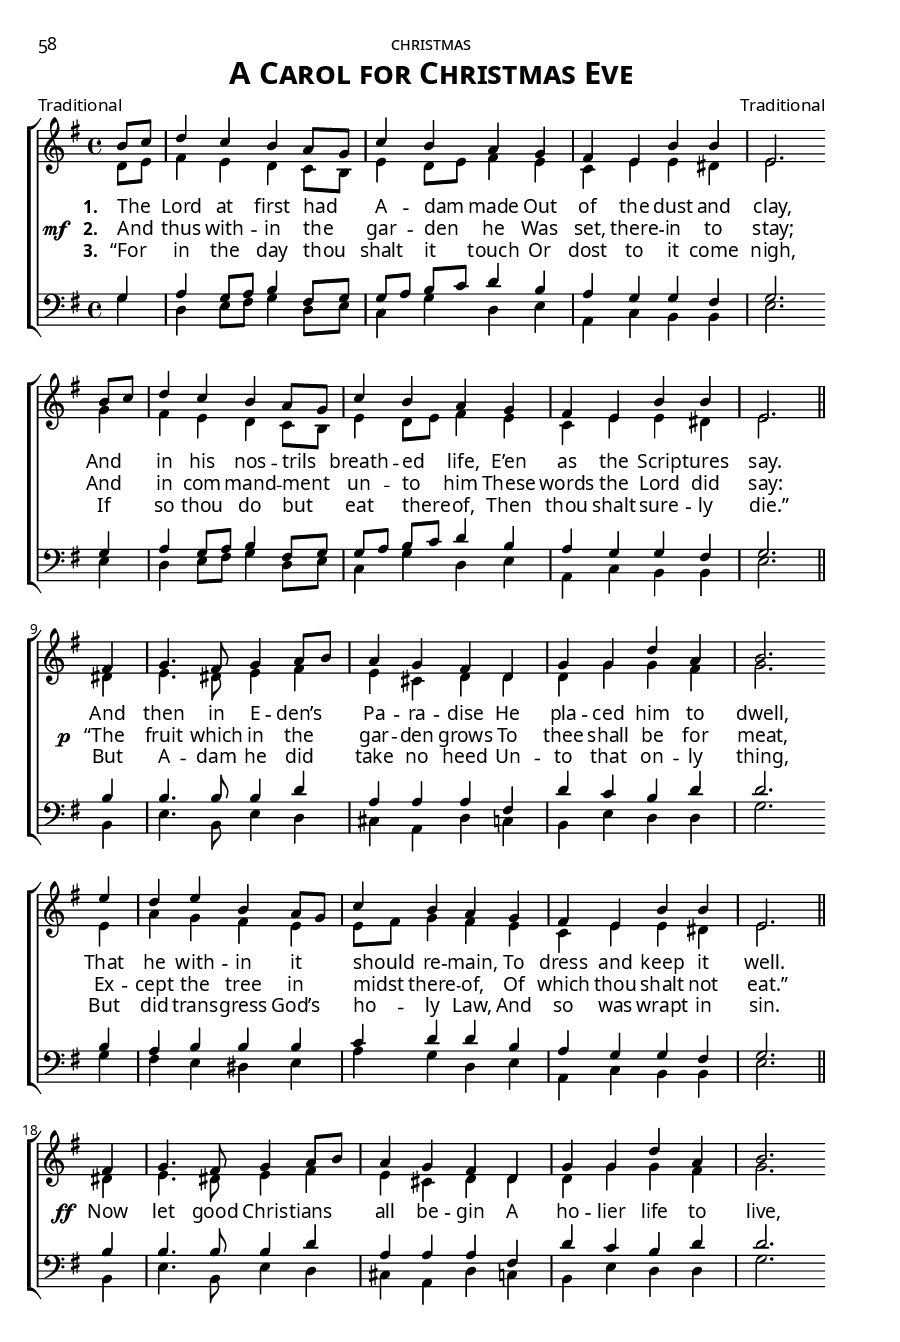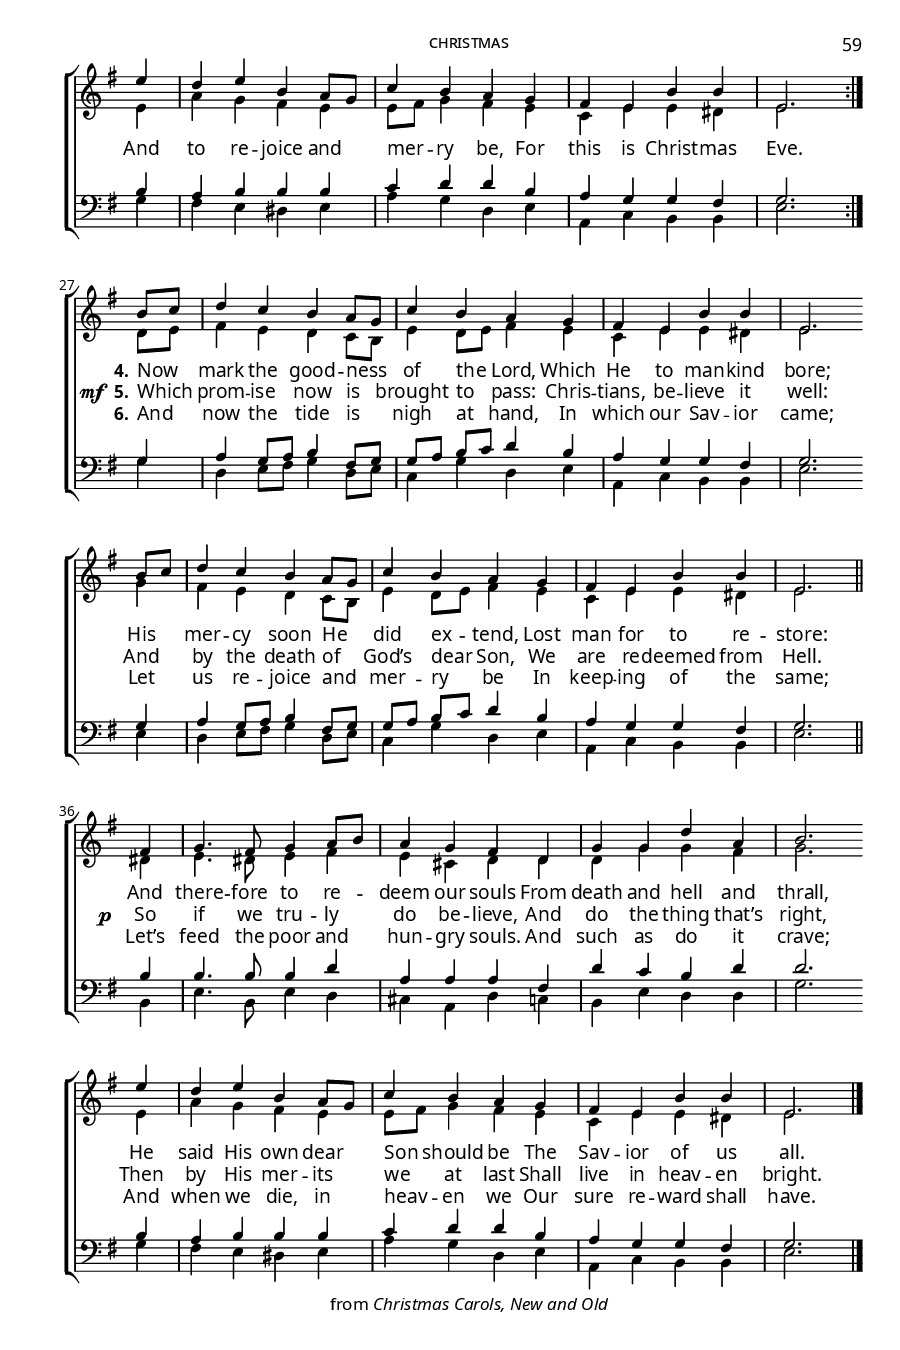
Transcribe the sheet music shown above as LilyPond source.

\version "2.14.2"
\include "util.ly"
\header {
  title = \markup{\override #'(font-name . "Garamond Premier Pro Semibold"){ \abs-fontsize #15 \smallCapsOldStyle"A Carol for Christmas Eve"}}
  poet = \markup\oldStyleNum"Traditional"
  composer = \markup\oldStyleNum"Traditional"
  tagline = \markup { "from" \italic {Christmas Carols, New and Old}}
}
\paper {
  %print-all-headers = ##f
  paper-height = 9\in
  paper-width = 6\in
  indent = 0\in
  %system-system-spacing = #'((basic-distance . 10) (padding . 0))
  system-system-spacing =
    #'((basic-distance . 0)
       (minimum-distance . 0)
       (padding . -5)
       (stretchability . 100))
  ragged-last-bottom = ##f
  ragged-bottom = ##f
  two-sided = ##t
  inner-margin = 0.5\in
  outer-margin = 0.25\in
  top-margin = 0.25\in
  bottom-margin = 0.25\in
  first-page-number = #058
  print-first-page-number = ##t
  headerLine = \markup{\override #'(font-name . "Garamond Premier Pro") \smallCapsOldStyle"christmas"}
  oddHeaderMarkup = \markup\fill-line{
     \override #'(font-name . "Garamond Premier Pro")\abs-fontsize #8.5
     \combine 
        \fill-line{"" \on-the-fly #print-page-number-check-first
        \oldStylePageNum""
        }
        \fill-line{\headerLine}
  }
  evenHeaderMarkup = \markup {
     \override #'(font-name . "Garamond Premier Pro")\abs-fontsize #8.5
     \combine
        \on-the-fly #print-page-number-check-first
        \oldStylePageNum""
        \fill-line{\headerLine}
  }
}
#(set-global-staff-size 15) \paper{ #(define fonts (make-pango-font-tree "GoudyOlSt BT" "Garamond Premier Pro" "Garamond Premier Pro" (/ 15 20))) }
global = {
  \key g \major
  \time 4/4
  \autoBeamOff
  \override DynamicLineSpanner #'staff-padding = #0.0
  \override DynamicLineSpanner #'Y-extent = #'(0 . 0)
}

sopMusic = \relative c'' {
  \partial 4 b8[ c] |
  d4 c b a8[ g] |
  c4 b a g |
  fis e b' b |
  
  e,2. \bar""\break b'8[ c] |
  d4 c b a8[ g] |
  c4 b a g |
  fis e b' b |
  \partial 2. e,2. \bar "||" \break
  
  \partial 4 fis4 |
  g4. fis8 g4 a8[ b] |
  a4 g fis d |
  g g d' a |
  b2. \bar""\break e4 |
  
  d e b a8[ g] |
  c4 b a g |
  fis e b' b |
  \partial 2. e,2. \bar "||" \break
  
  \partial 4 fis4 |
  g4. fis8 g4 a8[ b] |
  a4 g fis d |
  g g d' a |
  b2. \bar""\break e4 |
  
  d4 e b a8[ g] |
  c4 b a g |
  fis e b' b |
  \partial 2. e,2. \bar ":|" \break
  
  
  
  \partial 4 b'8[ c] |
  d4 c b a8[ g] |
  c4 b a g |
  fis e b' b |
  
  e,2. \bar""\break b'8[ c] |
  d4 c b a8[ g] |
  c4 b a g |
  fis e b' b |
  \partial 2. e,2. \bar "||" \break
  
  \partial 4 fis4 |
  g4. fis8 g4 a8[ b] |
  a4 g fis d |
  g g d' a |
  b2. \bar""\break e4 |
  
  d e b a8[ g] |
  c4 b a g |
  fis e b' b |
  \partial 2. e,2. \bar "|."
}
sopWords = \lyricmode {
  
}

altoMusic = \relative c' {
  d8[ e] |
  fis4 e d c8[ b] |
  e4 d8[ e] fis4 e |
  c e e dis |
  
  e2. g4 |
  fis e d c8[ b] |
  e4 d8[ e] fis4 e |
  c e e dis |
  e2. \bar "||"
  
  dis!4 |
  e4. dis8 e4 fis |
  e cis d d |
  d g g fis |
  g2. e4 |
  
  a g fis e |
  e8[ fis] g4 fis e |
  c e e dis |
  e2. \bar "||"
  
  dis!4 |
  e4. dis8 e4 fis |
  e cis d d |
  d g g fis |
  g2. e4 |
  
  a g fis e |
  e8[ fis] g4 fis e |
  c e e dis |
  e2. \bar ":|"
  
  
  
  
  d8[ e] |
  fis4 e d c8[ b] |
  e4 d8[ e] fis4 e |
  c e e dis |
  
  e2. g4 |
  fis e d c8[ b] |
  e4 d8[ e] fis4 e |
  c e e dis |
  e2. \bar "||"
  
  dis!4 |
  e4. dis8 e4 fis |
  e cis d d |
  d g g fis |
  g2. e4 |
  
  a g fis e |
  e8[ fis] g4 fis e |
  c e e dis |
  e2. \bar "|."
}
altoWords = {
  \dropLyricsVII
  \lyricmode {
    \set stanza = #"1. "
    The Lord at first had A -- dam made Out of the dust and clay,
    And in his nos -- trils breath -- ed life, E’en as the Scrip -- tures say.
    
    And then in E -- den’s Pa -- ra -- dise He pla -- ced him to dwell,
    That he with -- in it should re -- main, To dress and keep it well.
  }
  \set stanza = \markup\dynamic"ff "
  \lyricmode{
    Now let good Chris -- tians all be -- gin A ho -- lier life to live,
    And to re -- joice and mer -- ry be, For this is Christ -- mas Eve.

    \set stanza = #"4."
    Now mark the good -- ness of the Lord, Which He to man -- kind bore;
    His mer -- cy soon He did ex -- tend, Lost man for to re -- store:
    And there -- fore to re -- deem our souls From death and hell and thrall,
    He said His own dear Son should be The Sav -- ior of us all.
  }
}
altoWordsII = {
  \dropLyricsVII
  \set stanza = \markup{\dynamic"mf  " "2. "}
  \lyricmode {
  %\markup\italic
    And thus with -- in the gar -- den he Was set, there -- in to stay;
    And in com -- mand -- ment un -- to him
    These words the Lord did say:
  }
  \set stanza = \markup\dynamic"p "
  \lyricmode{
    “The fruit which in the gar -- den grows To thee shall be for meat,
    Ex -- cept the tree in midst there -- of,
    Of which thou shalt not eat.”
    
    \repeat unfold 28 {\skip1}
  }
  \set stanza = \markup{\dynamic" mf " "5."}
  \lyricmode {
    Which prom -- ise now is brought to pass: Chris -- tians, be -- lieve it well:
    And by the death of God’s dear Son, We are re -- deemed from Hell.
  }
  \set stanza = \markup\dynamic"p "
  \lyricmode{
    So if we tru -- ly do be -- lieve, And do the thing that’s right,
    Then by His mer -- its we at last Shall live in heav -- en bright.
  }
}
altoWordsIII = \lyricmode {
  \dropLyricsVII
  \set stanza = #"3. "
  “For in the day thou shalt it touch Or dost to it come nigh,
  If so thou do but eat there -- of, Then thou shalt sure -- ly die.”
  But A -- dam he did take no heed Un -- to that on -- ly thing,
  But did trans -- gress God’s ho -- ly Law, And so was wrapt in sin.
  
  \repeat unfold 28 {\skip1}
  \set stanza = #"6."
  And now the tide is nigh at hand, In which our Sav -- ior came;
  Let us re -- joice and mer -- ry be In keep -- ing of the same;
  Let’s feed the poor and hun -- gry souls. And such as do it crave;
  And when we die, in heav -- en we Our sure re -- ward shall have.
}
altoWordsIV = \lyricmode {
}
altoWordsV = \lyricmode {
}
altoWordsVI = \lyricmode {
}
tenorMusic = \relative c' {
  g4 |
  a g8[ a] b4 fis8[ g] |
  g[ a] b[ c] d4 b |
  a g g fis |
  
  g2. g4 |
  a g8[ a] b4 fis8[ g] |
  g[ a] b[ c] d4 b |
  a g g fis |
  g2. \bar "||"
  
  b4 |
  b4. b8 b4 d |
  a a a fis |
  d' c b d |
  d2. b4 |
  
  a b b b |
  c d d b |
  a g g fis |
  g2. \bar "||"
  
  b4 |
  b4. b8 b4 d |
  a a a fis |
  d' c b d |
  d2. b4 |
  
  a b b b |
  c d d b |
  a g g fis |
  g2. \bar ":|"
  
  
  
  g4 |
  a g8[ a] b4 fis8[ g] |
  g[ a] b[ c] d4 b |
  a g g fis |
  
  g2. g4 |
  a g8[ a] b4 fis8[ g] |
  g[ a] b[ c] d4 b |
  a g g fis |
  g2. \bar "||"
  
  b4 |
  b4. b8 b4 d |
  a a a fis |
  d' c b d |
  d2. b4 |
  
  a b b b |
  c d d b |
  a g g fis |
  g2. \bar "|."
}
tenorWords = \lyricmode {

}

bassMusic = \relative c' {
  g4 |
  d e8[ fis] g4 d8[ e] |
  c4 g' d e |
  a, c b b |
  
  e2. e4 |
  d e8[ fis] g4 d8[ e] |
  c4 g' d e |
  a, c b b |
  e2. \bar "||"
  
  b4 |
  e4. b8 e4 d |
  cis a d c |
  b e d d |
  g2. g4 |
  
  fis e dis e |
  a g d e |
  a, c b b |
  e2. \bar "||"
  
  b4 |
  e4. b8 e4 d |
  cis a d c |
  b e d d |
  g2. g4 |
  
  fis e dis e |
  a g d e |
  a, c b b |
  e2. \bar ":|"
  
  
  
  
  
  g4 |
  d e8[ fis] g4 d8[ e] |
  c4 g' d e |
  a, c b b |
  
  e2. e4 |
  d e8[ fis] g4 d8[ e] |
  c4 g' d e |
  a, c b b |
  e2. \bar "||"
  
  b4 |
  e4. b8 e4 d |
  cis a d c |
  b e d d |
  g2. g4 |
  
  fis e dis e |
  a g d e |
  a, c b b |
  e2. \bar "|."
}
bassWords = \lyricmode {

}

pianoRH = \relative c' {
  
}
pianoLH = \relative c' {
  
}

\score {
  <<
   \new ChoirStaff <<
%    \new Lyrics = sopranos \with { \override VerticalAxisGroup #'nonstaff-relatedstaff-spacing = #'((basic-distance . 1)) }
    \new Staff = women <<
      \new Voice = "sopranos" { \voiceOne << \global \sopMusic >> }
      \new Voice = "altos" { \voiceTwo << \global \altoMusic >> }
    >>
    \new Lyrics \with { alignAboveContext = #"women"} \lyricsto "sopranos" \sopWords
     \new Lyrics = "altosVI"  \with { alignBelowContext = #"women"} \lyricsto "altos" \altoWordsVI
    \new Lyrics = "altosV"  \with { alignBelowContext = #"women"} \lyricsto "altos" \altoWordsV
    \new Lyrics = "altosIV"  \with { alignBelowContext = #"women"} \lyricsto "altos" \altoWordsIV
    \new Lyrics = "altosIII"  \with { alignBelowContext = #"women"} \lyricsto "altos" \altoWordsIII
    \new Lyrics = "altosII"  \with { alignBelowContext = #"women"} \lyricsto "altos" \altoWordsII
    \new Lyrics = "altos"  \with { alignBelowContext = #"women" \override VerticalAxisGroup #'nonstaff-relatedstaff-spacing = #'((basic-distance . 1))} \lyricsto "altos" \altoWords
   \new Staff = men <<
      \clef bass
      \new Voice = "tenors" { \voiceOne << \global \tenorMusic >> }
      \new Voice = "basses" { \voiceTwo << \global \bassMusic >> }
    >>
    \new Lyrics \with { alignAboveContext = #"men" \override VerticalAxisGroup #'nonstaff-relatedstaff-spacing = #'((basic-distance . 1)) } \lyricsto "tenors" \tenorWords
    \new Lyrics \with { alignBelowContext = #"men" \override VerticalAxisGroup #'nonstaff-relatedstaff-spacing = #'((basic-distance . 1)) } \lyricsto "basses" \bassWords
  >>
%    \new PianoStaff << \new Staff { \new Voice { \pianoRH } } \new Staff { \clef "bass" \pianoLH } >>
  >>
  \layout {
    \context {
      \Score
      %\override SpacingSpanner #'base-shortest-duration = #(ly:make-moment 1 8)
      %\override SpacingSpanner #'common-shortest-duration = #(ly:make-moment 1 4)
    }
    \context {
      % Remove all empty staves
      % \Staff \RemoveEmptyStaves \override VerticalAxisGroup #'remove-first = ##t
    }
    \context {
      \Lyrics
      \override LyricText #'X-offset = #center-on-word
    }
  }
  \midi {
    \tempo 4 = 120
    \set Staff.midiInstrument = "flute"
  
    \context {
      \Voice
      \remove "Dynamic_performer"
    }
  }
}
